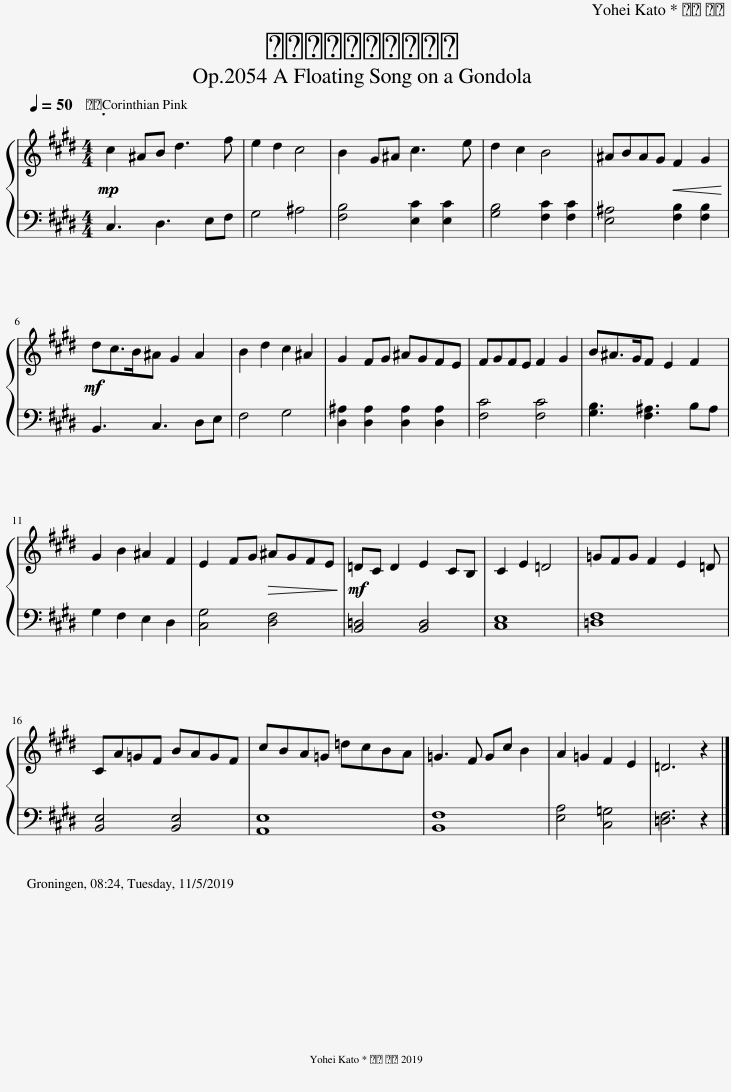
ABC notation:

X:1
%%score { 1 | 2 }
L:1/8
Q:1/4=50
M:4/4
I:linebreak $
K:E
V:1 treble
V:2 bass
V:1
!mp! c2 ^AB d3 f | e2 d2 c4 | B2 G^A c3 e | d2 c2 B4 | ^ABAG!<(! F2 G2!<)! |$ %5
!mf! dc>B^A G2 A2 | B2 d2 c2 ^A2 | G2 FG ^AGFE | FGFE F2 G2 | B^A>GF E2 F2 |$ %10
 G2 B2 ^A2 F2 | E2 FG!>(! ^AGFE!>)! |!mf! =DC D2 E2 CB, | C2 E2 =D4 | =GFG F2 E2 =D |$ %15
 CA=GF BAGF | cBA=G =dcBA | =G3 F Gc B2 | A2 =G2 F2 E2 | =D6 z2 |] %20
V:2
 C,3 D,3 E,F, | G,4 ^A,4 | [F,B,]4 [E,C]2 [E,C]2 | [G,B,]4 [F,C]2 [F,C]2 | [E,^A,]4 [F,B,]2 [F,B,]2 |$ %5
 B,,3 C,3 D,E, | F,4 G,4 | [D,^A,]2 [D,A,]2 [D,A,]2 [D,A,]2 | [F,C]4 [F,C]4 | [G,B,]3 [F,^A,]3 B,A, |$ %10
 G,2 F,2 E,2 D,2 | [C,G,]4 [D,F,]4 | [B,,=D,]4 [B,,D,]4 | [C,E,]8 | [=D,F,]8 |$ %15
 [B,,E,]4 [B,,E,]4 | [A,,E,]8 | [B,,F,]8 | [E,A,]4 [C,=G,]4 | [=D,F,]6 z2 |] %20
